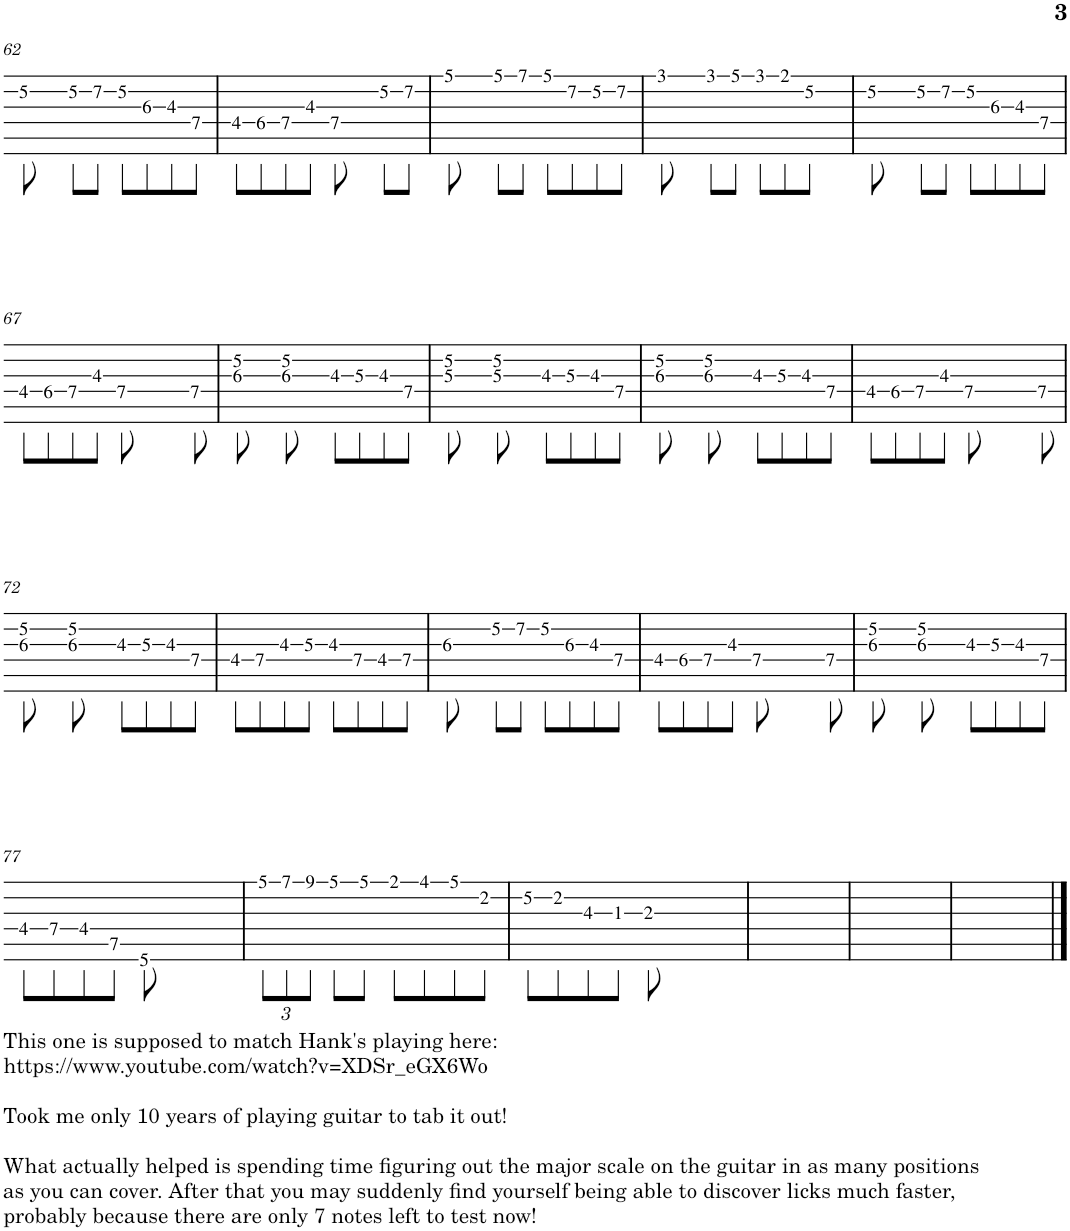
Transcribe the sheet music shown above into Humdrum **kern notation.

**kern
*part1
*staff1
*I"Guitar
*I'Guit.
!!LO:PB:g=z
*
*k[]
*M4/4
=62
8e\
8r
8e\L
8f#\J
8e\L
8c#\
8B\
8A\J
=63
8F#\L
8G#\
8A\
8B\J
8A\
8r
8e\L
8f#\J
=64
8a\
8r
8a\L
8b\J
8a\L
8f#\
8e\
8f#\J
=65
8g\
8r
8g\L
8a\J
8g\L
8f#\
8e\J
8r
=66
8e\
8r
8e\L
8f#\J
8e\L
8c#\
8B\
8A\J
!!LO:LB:g=z
=67
8F#\L
8G#\
8A\
8B\J
8A\
8r
8r
8A\
=68
8c#\ 8e\
8r
8c#\ 8e\
8r
8B\L
8c\
8B\
8A\J
=69
8c\ 8e\
8r
8c\ 8e\
8r
8B\L
8c\
8B\
8A\J
=70
8c#\ 8e\
8r
8c#\ 8e\
8r
8B\L
8c\
8B\
8A\J
=71
8F#\L
8G#\
8A\
8B\J
8A\
8r
8r
8A\
!!LO:LB:g=z
=72
8c#\ 8e\
8r
8c#\ 8e\
8r
8B\L
8c\
8B\
8A\J
=73
8F#\L
8A\
8B\
8c\J
8B\L
8A\
8F#\
8A\J
=74
8c#\
8r
8e\L
8f#\J
8e\L
8c#\
8B\
8A\J
=75
8F#\L
8G#\
8A\
8B\J
8A\
8r
8r
8A\
=76
8c#\ 8e\
8r
8c#\ 8e\
8r
8B\L
8c\
8B\
8A\J
!!LO:LB:g=z
=77
!LO:TX:b:t=This one is supposed to match Hank's playing here&colon;
!LO:TX:b:t=https&colon;//www.youtube.com/watch?v=XDSr_eGX6Wo
!LO:TX:b:t=Took me only 10 years of playing guitar to tab it out!
!LO:TX:b:t=What actually helped is spending time figuring out the major scale on the guitar in as many positions
!LO:TX:b:t=as you can cover. After that you may suddenly find yourself being able to discover licks much faster,
!LO:TX:b:t=probably because there are only 7 notes left to test now!
8F#\L
8A\
8F#\
8E\J
8AA\
8r
4r
=78
*Xbrackettup
12a\L
12b\
12cc#\J
8a\L
8a\J
8f#\L
8g#\
8a\
8c#\J
=79
8e\L
8c#\
8B\
8G#\J
8A\
8r
4r
=80
1r
=81
1r
=82
1r
==
*-
